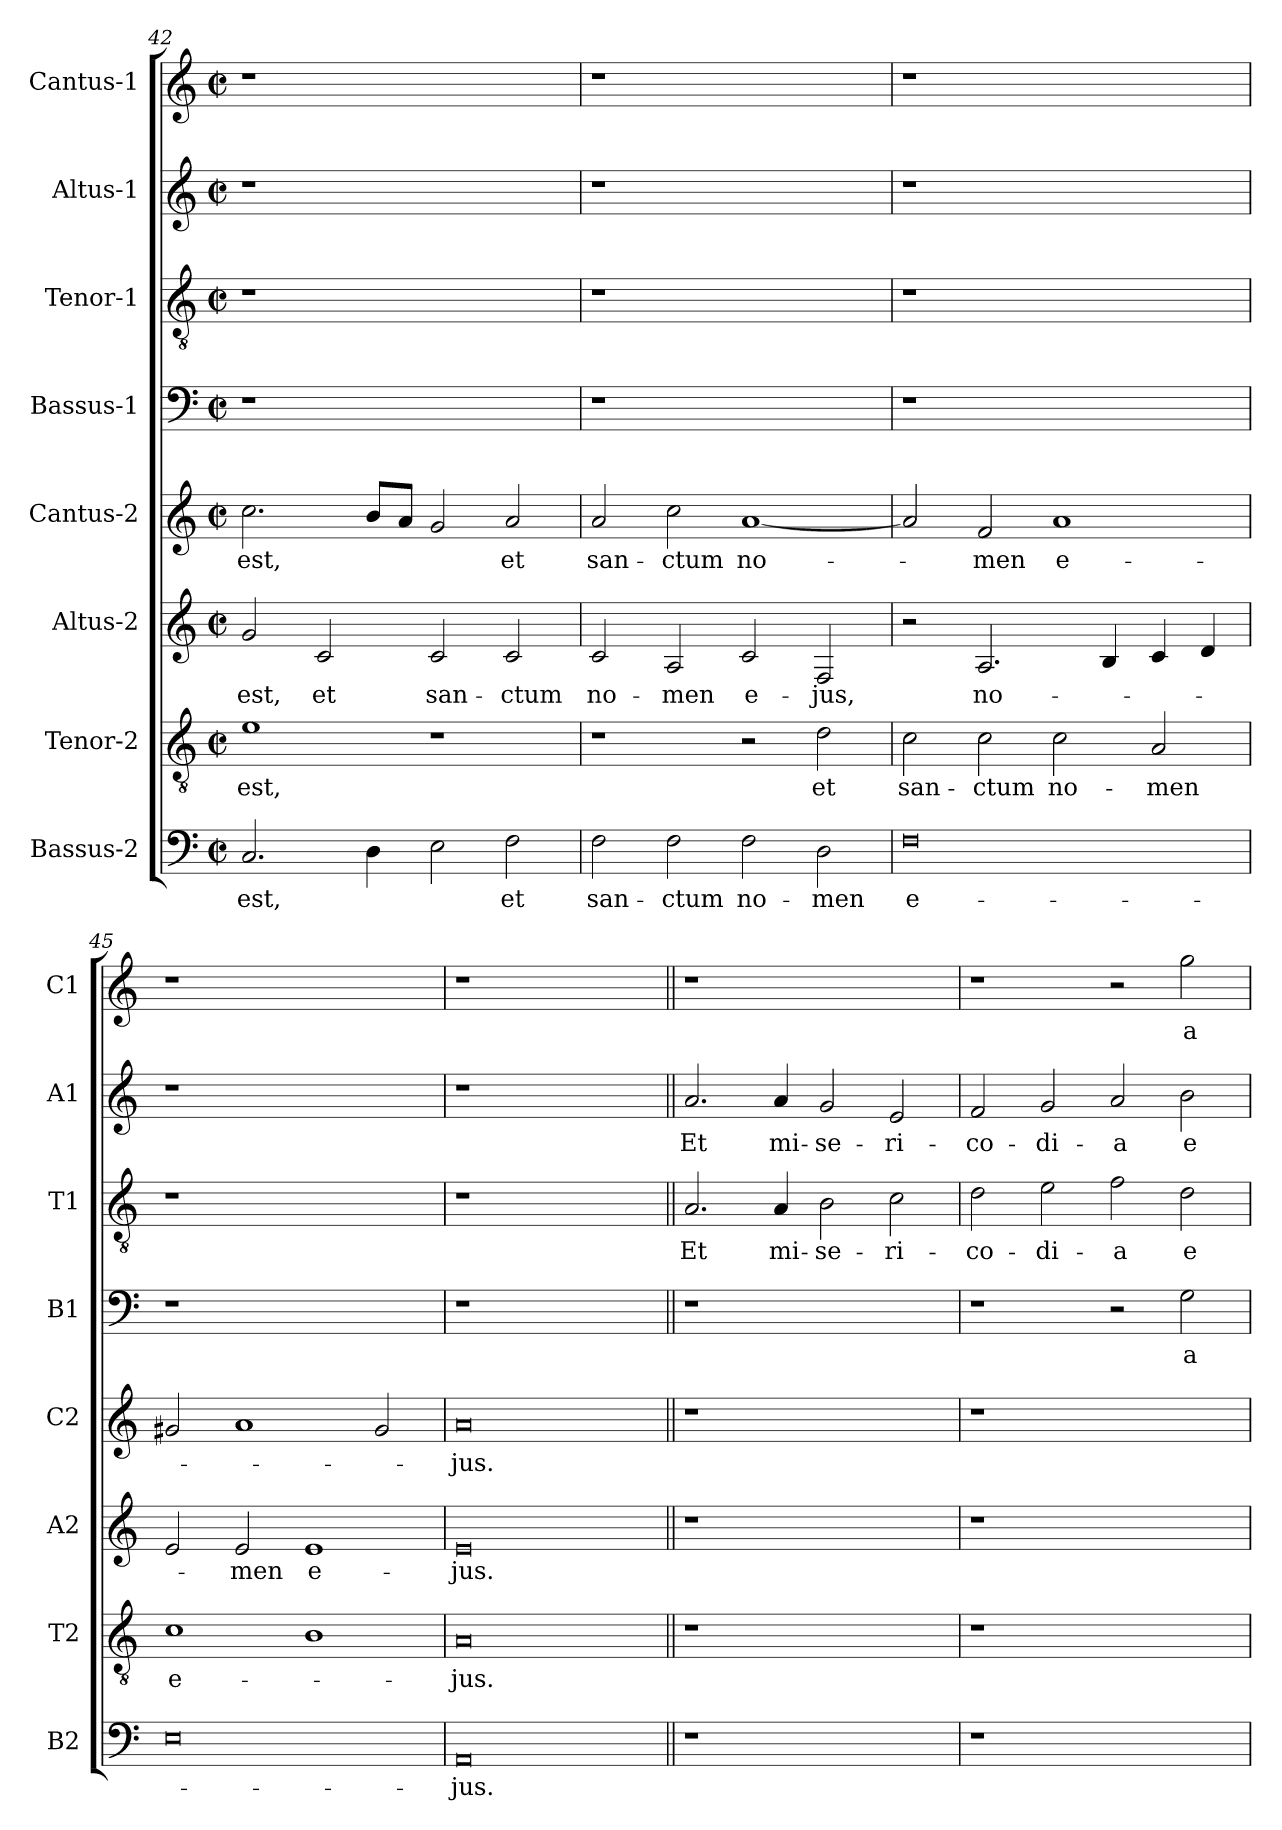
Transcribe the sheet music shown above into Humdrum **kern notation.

**kern	**text	**kern	**text	**kern	**text	**kern	**text	**kern	**text	**kern	**text	**kern	**text	**kern	**text
*part8	*part8	*part7	*part7	*part6	*part6	*part5	*part5	*part4	*part4	*part3	*part3	*part2	*part2	*part1	*part1
*staff8	*staff8	*staff7	*staff7	*staff6	*staff6	*staff5	*staff5	*staff4	*staff4	*staff3	*staff3	*staff2	*staff2	*staff1	*staff1
*I"Bassus-2	*	*I"Tenor-2	*	*I"Altus-2	*	*I"Cantus-2	*	*I"Bassus-1	*	*I"Tenor-1	*	*I"Altus-1	*	*I"Cantus-1	*
*I'B2	*	*I'T2	*	*I'A2	*	*I'C2	*	*I'B1	*	*I'T1	*	*I'A1	*	*I'C1	*
!!LO:PB:g=z
*clefF4	*	*clefGv2	*	*clefG2	*	*clefG2	*	*clefF4	*	*clefGv2	*	*clefG2	*	*clefG2	*
*k[]	*	*k[]	*	*k[]	*	*k[]	*	*k[]	*	*k[]	*	*k[]	*	*k[]	*
*C:	*	*C:	*	*C:	*	*C:	*	*C:	*	*C:	*	*C:	*	*C:	*
*M2/2	*	*M2/2	*	*M2/2	*	*M2/2	*	*M2/2	*	*M2/2	*	*M2/2	*	*M2/2	*
*met(c|)	*	*met(c|)	*	*met(c|)	*	*met(c|)	*	*met(c|)	*	*met(c|)	*	*met(c|)	*	*met(c|)	*
=42	=42	=42	=42	=42	=42	=42	=42	=42	=42	=42	=42	=42	=42	=42	=42
!	!LO:LY:b	!	!	!	!	!	!	!	!	!	!	!	!	!	!
!	!	!	!LO:LY:b	!	!	!	!	!	!	!	!	!	!	!	!
!	!	!	!	!	!LO:LY:b	!	!	!	!	!	!	!	!	!	!
!	!	!	!	!	!	!	!LO:LY:b	!	!	!	!	!	!	!	!
2.C/	est,	1e	est,	2g/	est,	2.cc\	est,	1r	.	1r	.	1r	.	1r	.
!	!	!	!	!	!LO:LY:b	!	!	!	!	!	!	!	!	!	!
.	.	.	.	2c/	et	.	.	.	.	.	.	.	.	.	.
4D\	.	.	.	.	.	8b/L	.	.	.	.	.	.	.	.	.
.	.	.	.	.	.	8a/J	.	.	.	.	.	.	.	.	.
!	!	!	!	!	!LO:LY:b	!	!	!	!	!	!	!	!	!	!
2E\	.	1r	.	2c/	san-	2g/	.	1ryy	.	1ryy	.	1ryy	.	1ryy	.
!	!LO:LY:b	!	!	!	!	!	!	!	!	!	!	!	!	!	!
!	!	!	!	!	!LO:LY:b	!	!	!	!	!	!	!	!	!	!
!	!	!	!	!	!	!	!LO:LY:b	!	!	!	!	!	!	!	!
2F\	et	.	.	2c/	-ctum	2a/	et	.	.	.	.	.	.	.	.
=43	=43	=43	=43	=43	=43	=43	=43	=43	=43	=43	=43	=43	=43	=43	=43
!	!LO:LY:b	!	!	!	!	!	!	!	!	!	!	!	!	!	!
!	!	!	!	!	!LO:LY:b	!	!	!	!	!	!	!	!	!	!
!	!	!	!	!	!	!	!LO:LY:b	!	!	!	!	!	!	!	!
2F\	san-	1r	.	2c/	no-	2a/	san-	1r	.	1r	.	1r	.	1r	.
!	!LO:LY:b	!	!	!	!	!	!	!	!	!	!	!	!	!	!
!	!	!	!	!	!LO:LY:b	!	!	!	!	!	!	!	!	!	!
!	!	!	!	!	!	!	!LO:LY:b	!	!	!	!	!	!	!	!
2F\	-ctum	.	.	2A/	-men	2cc\	-ctum	.	.	.	.	.	.	.	.
!	!LO:LY:b	!	!	!	!	!	!	!	!	!	!	!	!	!	!
!	!	!	!	!	!LO:LY:b	!	!	!	!	!	!	!	!	!	!
!	!	!	!	!	!	!	!LO:LY:b	!	!	!	!	!	!	!	!
2F\	no-	2r	.	2c/	e-	[1a	no-	1ryy	.	1ryy	.	1ryy	.	1ryy	.
!	!LO:LY:b	!	!	!	!	!	!	!	!	!	!	!	!	!	!
!	!	!	!LO:LY:b	!	!	!	!	!	!	!	!	!	!	!	!
!	!	!	!	!	!LO:LY:b	!	!	!	!	!	!	!	!	!	!
2D\	-men	2d\	et	2F/	-jus,	.	.	.	.	.	.	.	.	.	.
=44	=44	=44	=44	=44	=44	=44	=44	=44	=44	=44	=44	=44	=44	=44	=44
!	!LO:LY:b	!	!	!	!	!	!	!	!	!	!	!	!	!	!
!	!	!	!LO:LY:b	!	!	!	!	!	!	!	!	!	!	!	!
0F	e-	2c\	san-	2r	.	2a/]	.	1r	.	1r	.	1r	.	1r	.
!	!	!	!LO:LY:b	!	!	!	!	!	!	!	!	!	!	!	!
!	!	!	!	!	!LO:LY:b	!	!	!	!	!	!	!	!	!	!
!	!	!	!	!	!	!	!LO:LY:b	!	!	!	!	!	!	!	!
.	.	2c\	-ctum	2.A/	no-	2f/	-men	.	.	.	.	.	.	.	.
!	!	!	!LO:LY:b	!	!	!	!	!	!	!	!	!	!	!	!
!	!	!	!	!	!	!	!LO:LY:b	!	!	!	!	!	!	!	!
.	.	2c\	no-	.	.	1a	e-	1ryy	.	1ryy	.	1ryy	.	1ryy	.
.	.	.	.	4B/	.	.	.	.	.	.	.	.	.	.	.
!	!	!	!LO:LY:b	!	!	!	!	!	!	!	!	!	!	!	!
.	.	2A/	-men	4c/	.	.	.	.	.	.	.	.	.	.	.
.	.	.	.	4d/	.	.	.	.	.	.	.	.	.	.	.
=45	=45	=45	=45	=45	=45	=45	=45	=45	=45	=45	=45	=45	=45	=45	=45
!	!	!	!LO:LY:b	!	!	!	!	!	!	!	!	!	!	!	!
0E	.	1c	e-	2e/	.	2g#X/	.	1r	.	1r	.	1r	.	1r	.
!	!	!	!	!	!LO:LY:b	!	!	!	!	!	!	!	!	!	!
.	.	.	.	2e/	-men	1a	.	.	.	.	.	.	.	.	.
!	!	!	!	!	!LO:LY:b	!	!	!	!	!	!	!	!	!	!
.	.	1B	.	1e	e-	.	.	1ryy	.	1ryy	.	1ryy	.	1ryy	.
.	.	.	.	.	.	2g#/	.	.	.	.	.	.	.	.	.
=46	=46	=46	=46	=46	=46	=46	=46	=46	=46	=46	=46	=46	=46	=46	=46
!	!LO:LY:b	!	!	!	!	!	!	!	!	!	!	!	!	!	!
!	!	!	!LO:LY:b	!	!	!	!	!	!	!	!	!	!	!	!
!	!	!	!	!	!LO:LY:b	!	!	!	!	!	!	!	!	!	!
!	!	!	!	!	!	!	!LO:LY:b	!	!	!	!	!	!	!	!
0AA	-jus.	0A	-jus.	0e	-jus.	0a	-jus.	1r	.	1r	.	1r	.	1r	.
.	.	.	.	.	.	.	.	1ryy	.	1ryy	.	1ryy	.	1ryy	.
!!LO:LB:g=z
=47||	=47||	=47||	=47||	=47||	=47||	=47||	=47||	=47||	=47||	=47||	=47||	=47||	=47||	=47||	=47||
!	!	!	!	!	!	!	!	!	!	!	!LO:LY:b	!	!	!	!
!	!	!	!	!	!	!	!	!	!	!	!	!	!LO:LY:b	!	!
1r	.	1r	.	1r	.	1r	.	1r	.	2.A/	Et	2.a/	Et	1r	.
!	!	!	!	!	!	!	!	!	!	!	!LO:LY:b	!	!	!	!
!	!	!	!	!	!	!	!	!	!	!	!	!	!LO:LY:b	!	!
.	.	.	.	.	.	.	.	.	.	4A/	mi-	4a/	mi-	.	.
!	!	!	!	!	!	!	!	!	!	!	!LO:LY:b	!	!	!	!
!	!	!	!	!	!	!	!	!	!	!	!	!	!LO:LY:b	!	!
1ryy	.	1ryy	.	1ryy	.	1ryy	.	1ryy	.	2B\	-se-	2g/	-se-	1ryy	.
!	!	!	!	!	!	!	!	!	!	!	!LO:LY:b	!	!	!	!
!	!	!	!	!	!	!	!	!	!	!	!	!	!LO:LY:b	!	!
.	.	.	.	.	.	.	.	.	.	2c\	-ri-	2e/	-ri-	.	.
=48	=48	=48	=48	=48	=48	=48	=48	=48	=48	=48	=48	=48	=48	=48	=48
!	!	!	!	!	!	!	!	!	!	!	!LO:LY:b	!	!	!	!
!	!	!	!	!	!	!	!	!	!	!	!	!	!LO:LY:b	!	!
1r	.	1r	.	1r	.	1r	.	1r	.	2d\	-co-	2f/	-co-	1r	.
!	!	!	!	!	!	!	!	!	!	!	!LO:LY:b	!	!	!	!
!	!	!	!	!	!	!	!	!	!	!	!	!	!LO:LY:b	!	!
.	.	.	.	.	.	.	.	.	.	2e\	-di-	2g/	-di-	.	.
!	!	!	!	!	!	!	!	!	!	!	!LO:LY:b	!	!	!	!
!	!	!	!	!	!	!	!	!	!	!	!	!	!LO:LY:b	!	!
1ryy	.	1ryy	.	1ryy	.	1ryy	.	2r	.	2f\	-a	2a/	-a	2r	.
!	!	!	!	!	!	!	!	!	!LO:LY:b	!	!	!	!	!	!
!	!	!	!	!	!	!	!	!	!	!	!LO:LY:b	!	!	!	!
!	!	!	!	!	!	!	!	!	!	!	!	!	!LO:LY:b	!	!
!	!	!	!	!	!	!	!	!	!	!	!	!	!	!	!LO:LY:b
.	.	.	.	.	.	.	.	2G\	a	2d\	e-	2b\	e-	2gg\	a
=	=	=	=	=	=	=	=	=	=	=	=	=	=	=	=
*-	*-	*-	*-	*-	*-	*-	*-	*-	*-	*-	*-	*-	*-	*-	*-
